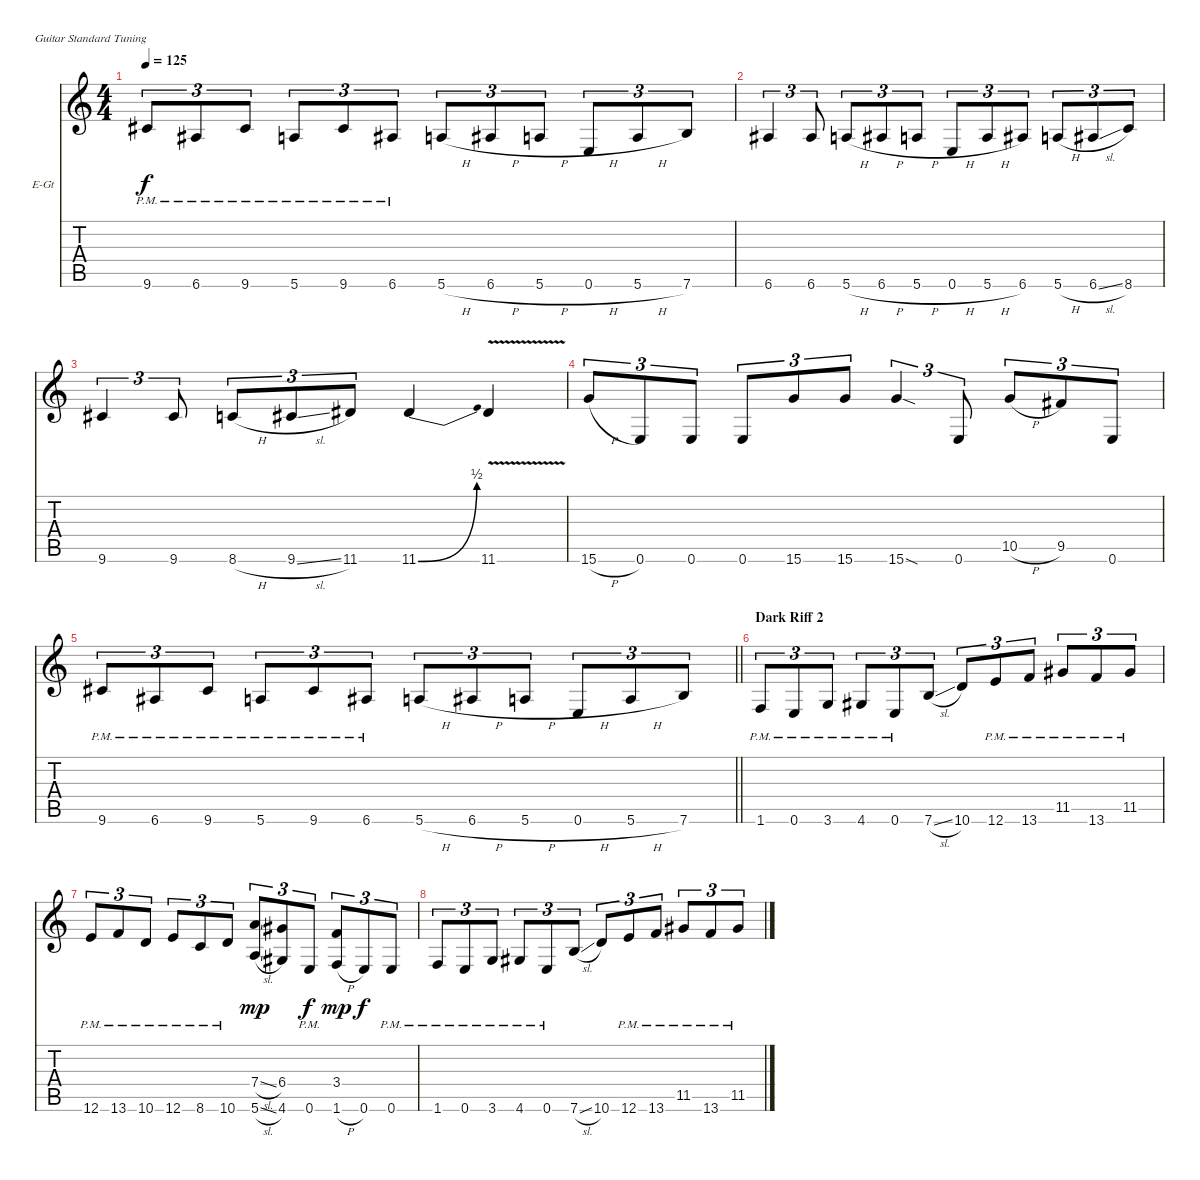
\bracketExtendMode nobrackets
\firstSystemTrackNameOrientation horizontal
\otherSystemsTrackNameOrientation horizontal
\track ("Mikael Akerfeldt - Overdriven" "E-Gt") {instrument distortionguitar}
\staff {score tabs}
\tuning (E4 B3 G3 D3 A2 E2)
\ts (4 4)
\tempo 125
\clef g2
\ks c
9.6{pm}.8{tu (3 2) dy f} 6.6{pm}.8{tu (3 2)} 9.6{pm}.8{tu (3 2)} 5.6{pm}.8{tu (3 2)} 9.6{pm}.8{tu (3 2)} 6.6{pm}.8{tu (3 2)} 5.6{h}.8{tu (3 2)} 6.6{h}.8{tu (3 2)} 5.6{h}.8{tu (3 2)} 0.6{h}.8{tu (3 2)} 5.6{h}.8{tu (3 2)} 7.6.8{tu (3 2)} |
6.6.4{tu (3 2)} 6.6.8{tu (3 2)} 5.6{h}.8{tu (3 2)} 6.6{h}.8{tu (3 2)} 5.6{h}.8{tu (3 2)} 0.6{h}.8{tu (3 2)} 5.6{h}.8{tu (3 2)} 6.6.8{tu (3 2)} 5.6{h}.8{tu (3 2)} 6.6{sl}.8{tu (3 2)} 8.6.8{tu (3 2)} |
9.6.4{tu (3 2)} 9.6.8{tu (3 2)} 8.6{h}.8{tu (3 2)} 9.6{sl}.8{tu (3 2)} 11.6.8{tu (3 2)} 11.6{be (bend 0 0 60 2)}.4 11.6{v}.4 |
15.6{h}.8{tu (3 2)} 0.6.8{tu (3 2)} 0.6.8{tu (3 2)} 0.6.8{tu (3 2)} 15.6.8{tu (3 2)} 15.6.8{tu (3 2)} 15.6{sod}.4{tu (3 2)} 0.6.8{tu (3 2)} 10.5{h}.8{tu (3 2)} 9.5.8{tu (3 2)} 0.6.8{tu (3 2)} |
\barLineRight lightlight
9.6{pm}.8{tu (3 2)} 6.6{pm}.8{tu (3 2)} 9.6{pm}.8{tu (3 2)} 5.6{pm}.8{tu (3 2)} 9.6{pm}.8{tu (3 2)} 6.6{pm}.8{tu (3 2)} 5.6{h}.8{tu (3 2)} 6.6{h}.8{tu (3 2)} 5.6{h}.8{tu (3 2)} 0.6{h}.8{tu (3 2)} 5.6{h}.8{tu (3 2)} 7.6.8{tu (3 2)} |
\section ("" "Dark Riff 2")
1.6{pm}.8{tu (3 2)} 0.6{pm}.8{tu (3 2)} 3.6{pm}.8{tu (3 2)} 4.6{pm}.8{tu (3 2)} 0.6{pm}.8{tu (3 2)} 7.6{sl}.8{tu (3 2)} 10.6.8{tu (3 2)} 12.6{pm}.8{tu (3 2)} 13.6{pm}.8{tu (3 2)} 11.5{pm}.8{tu (3 2)} 13.6{pm}.8{tu (3 2)} 11.5{pm}.8{tu (3 2)} |
12.6{pm}.8{tu (3 2)} 13.6{pm}.8{tu (3 2)} 10.6{pm}.8{tu (3 2)} 12.6{pm}.8{tu (3 2)} 8.6{pm}.8{tu (3 2)} 10.6{pm}.8{tu (3 2)} (7.4{sl} 5.6{sl}).8{tu (3 2) dy mp} (6.4 4.6).8{tu (3 2)} 0.6{pm}.8{tu (3 2) dy f} (3.4 1.6{h}).8{tu (3 2) dy mp} 0.6.8{tu (3 2) dy f} 0.6{pm}.8{tu (3 2)} |
1.6{pm}.8{tu (3 2)} 0.6{pm}.8{tu (3 2)} 3.6{pm}.8{tu (3 2)} 4.6{pm}.8{tu (3 2)} 0.6{pm}.8{tu (3 2)} 7.6{sl}.8{tu (3 2)} 10.6.8{tu (3 2)} 12.6{pm}.8{tu (3 2)} 13.6{pm}.8{tu (3 2)} 11.5{pm}.8{tu (3 2)} 13.6{pm}.8{tu (3 2)} 11.5{pm}.8{tu (3 2)}
